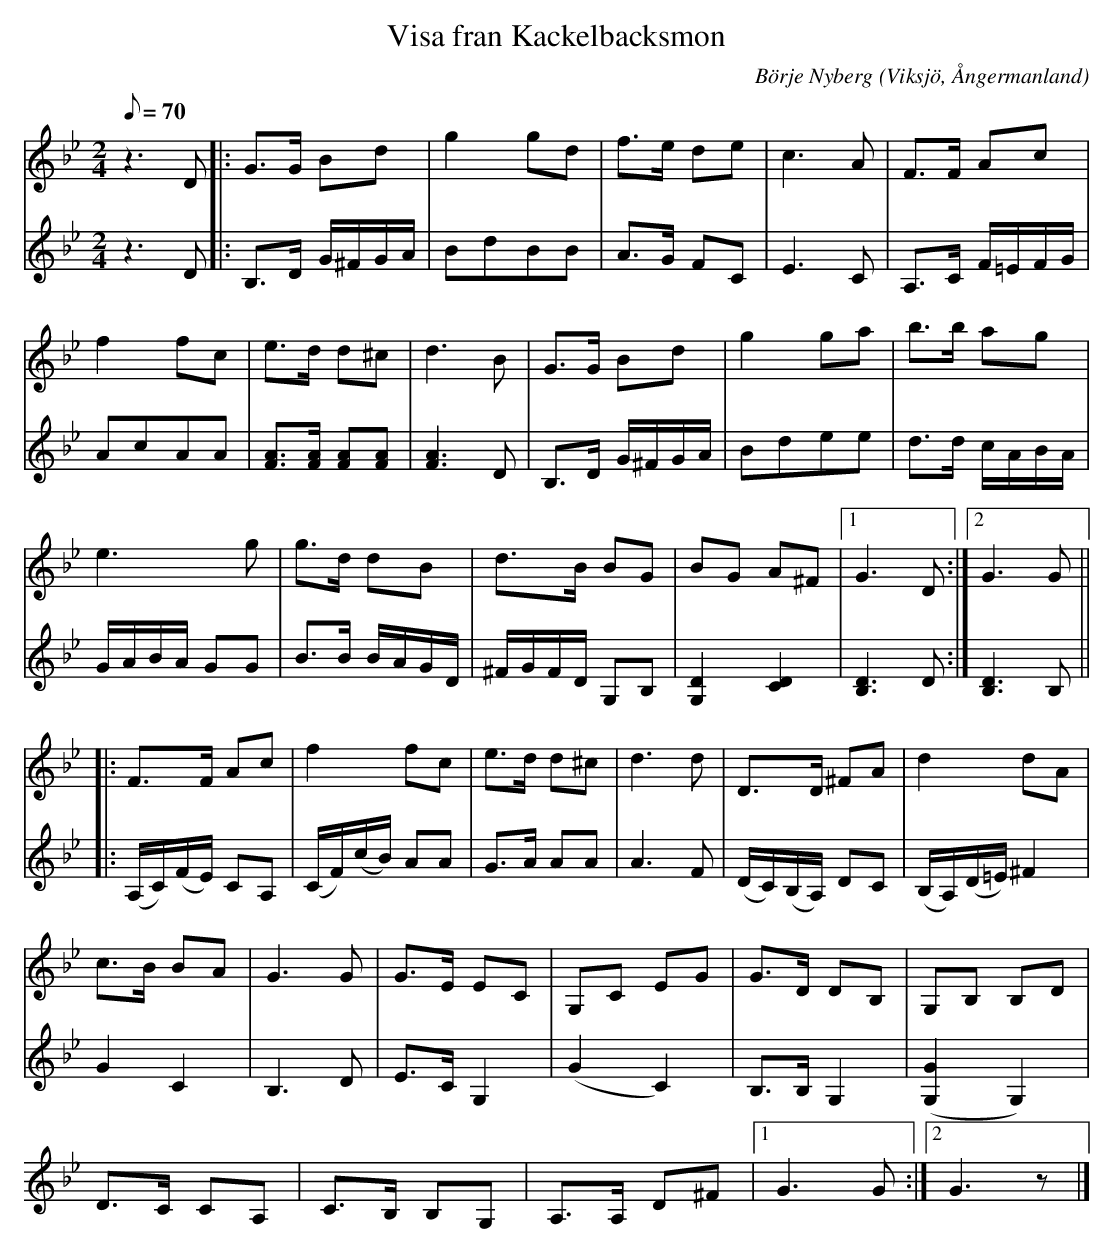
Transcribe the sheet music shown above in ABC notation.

X:1
T:Visa fran Kackelbacksmon
C:Börje Nyberg
O:Viksjö, Ångermanland
M:2/4
L:1/8
Q:70
K:Gm
V:1
z2> D2|: G>G Bd | g2 gd | f>e de | c2>A2 | F>F Ac |
f2 fc | e>d d^c | d2>B2 | G>G Bd |g2 ga | b>b ag |
e2> g2 | g>d dB |d>B BG |BG A^F |1 G2> D2 :|2 G2> G2 ||
|: F>F Ac | f2 fc | e>d d^c | d2>d2 | D>D ^FA | d2 dA |
c>B BA |G2> G2 | G>E EC | G,C EG | G>D DB, | G,B, B,D |
D>C CA, | C>B, B,G, | A,>A, D^F |1 G2> G2 :|2 G2> z2 |]
V:2
z2> D2 |: B,>D G/2^F/2G/2A/2 | BdBB | A>G FC | E2>C2 | A,>C F/2=E/2F/2G/2 |
AcAA | [AF]>[AF] [AF][AF] | [A2F2]> D2 | B,>D G/2^F/2G/2A/2 | Bdee | d>d c/2A/2B/2A/2 |
G/2A/2B/2A/2 GG | B>B B/2A/2G/2D/2 | ^F/2G/2F/2D/2 G,B, | [G,2D2] [C2D2] | [D2B,2]> D2 :| [D2B,2]> B,2 ||
|: (A,/2C/2)(F/2E/2) CA, | (C/2F/2)(c/2B/2) AA | G>A AA | A2> F2 | (D/2C/2)(B,/2A,/2) DC | (B,/2A,/2)(D/2=E/2) ^F2 |
G2 C2 | B,2> D2 | E>C G,2, |(G2 C2) | B,>B, G,2 | ([G,2G2] G,2) |
